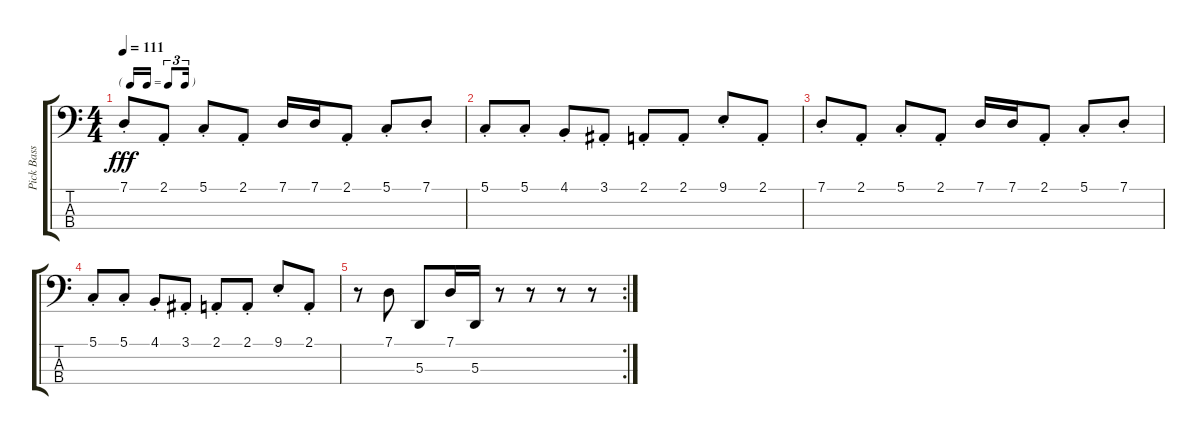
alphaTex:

\track ("Pick Bass" "Pick Bass") {instrument electricbasspick}
\staff {score tabs}
\tuning (G1 D1 A0 E0) {hide}
\ts (4 4)
\tf triplet16th
\tempo 111
\clef f4
\ks c
7.1{st}.8{dy fff} 2.1{st}.8 5.1{st}.8 2.1{st}.8 7.1.16 7.1.16 2.1{st}.8 5.1{st}.8 7.1{st}.8 |
5.1{st}.8 5.1{st}.8 4.1{st}.8 3.1{st}.8 2.1{st}.8 2.1{st}.8 9.1{st}.8 2.1{st}.8 |
7.1{st}.8 2.1{st}.8 5.1{st}.8 2.1{st}.8 7.1.16 7.1.16 2.1{st}.8 5.1{st}.8 7.1{st}.8 |
5.1{st}.8 5.1{st}.8 4.1{st}.8 3.1{st}.8 2.1{st}.8 2.1{st}.8 9.1{st}.8 2.1{st}.8 |
\rc 2
r.8 7.1.8 5.3.8 7.1.16 5.3.16 r.8 r.8 r.8 r.8
